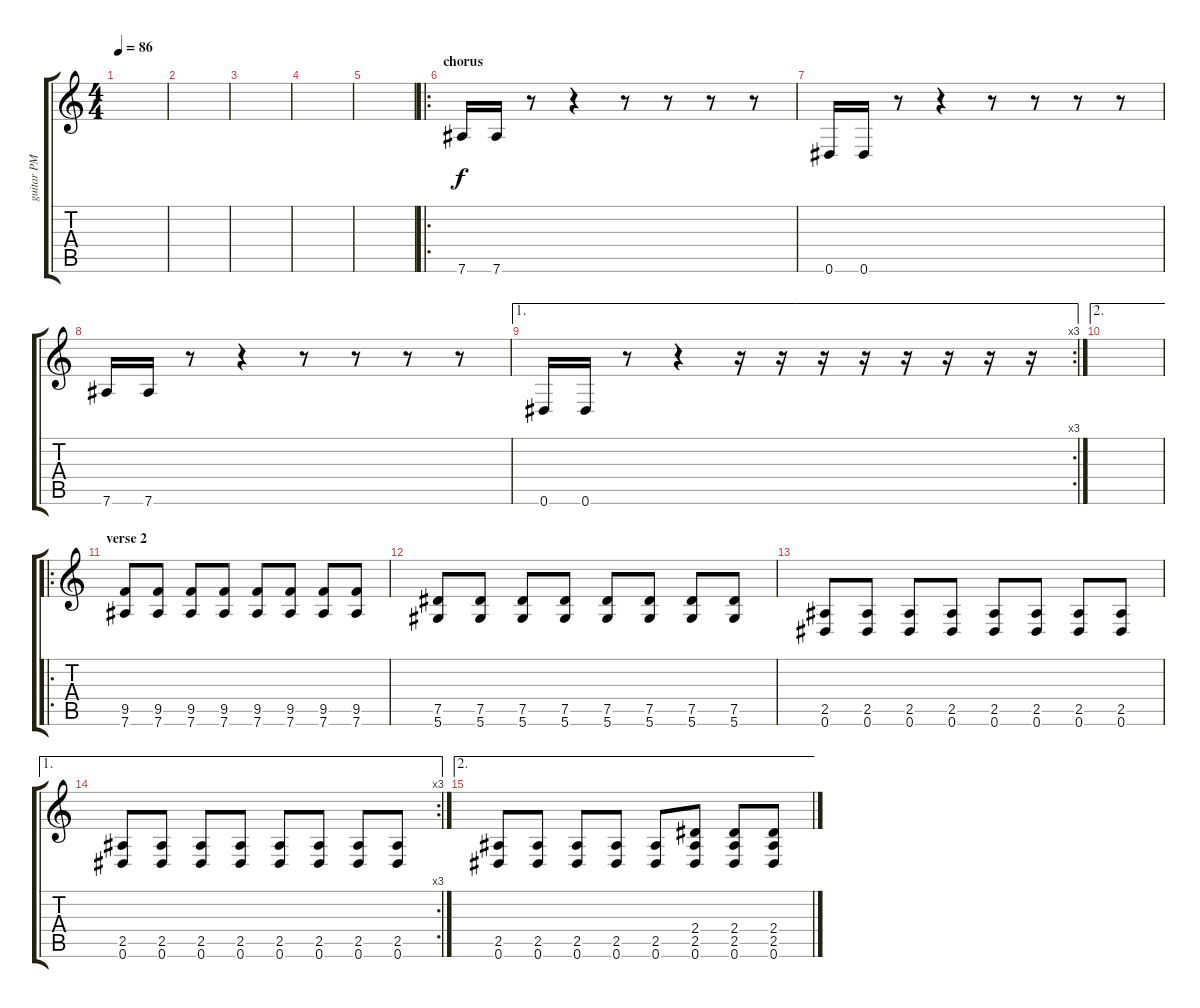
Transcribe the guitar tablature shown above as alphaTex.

\track ("guitar PM" "guitar PM") {instrument electricguitarmuted}
\staff {score tabs}
\tuning (Eb4 Bb3 Gb3 Db3 Ab2 Eb2) {hide}
\ts (4 4)
\tempo 86
\clef g2
\ks c
|
|
|
|
|
\ro
\section ("" "chorus")
7.6.16 7.6.16 r.8 r.4 r.8 r.8 r.8 r.8 |
0.6.16 0.6.16 r.8 r.4 r.8 r.8 r.8 r.8 |
7.6.16 7.6.16 r.8 r.4 r.8 r.8 r.8 r.8 |
\ae 1
\rc 3
0.6.16 0.6.16 r.8 r.4 r.16 r.16 r.16 r.16 r.16 r.16 r.16 r.16 |
\ae 2
|
\ro
\section ("" "verse 2")
(9.5 7.6).8 (9.5 7.6).8 (9.5 7.6).8 (9.5 7.6).8 (9.5 7.6).8 (9.5 7.6).8 (9.5 7.6).8 (9.5 7.6).8 |
(7.5 5.6).8 (7.5 5.6).8 (7.5 5.6).8 (7.5 5.6).8 (7.5 5.6).8 (7.5 5.6).8 (7.5 5.6).8 (7.5 5.6).8 |
(2.5 0.6).8 (2.5 0.6).8 (2.5 0.6).8 (2.5 0.6).8 (2.5 0.6).8 (2.5 0.6).8 (2.5 0.6).8 (2.5 0.6).8 |
\ae 1
\rc 3
(2.5 0.6).8 (2.5 0.6).8 (2.5 0.6).8 (2.5 0.6).8 (2.5 0.6).8 (2.5 0.6).8 (2.5 0.6).8 (2.5 0.6).8 |
\ae 2
(2.5 0.6).8 (2.5 0.6).8 (2.5 0.6).8 (2.5 0.6).8 (2.5 0.6).8 (2.4 2.5 0.6).8 (2.4 2.5 0.6).8 (2.4 2.5 0.6).8
